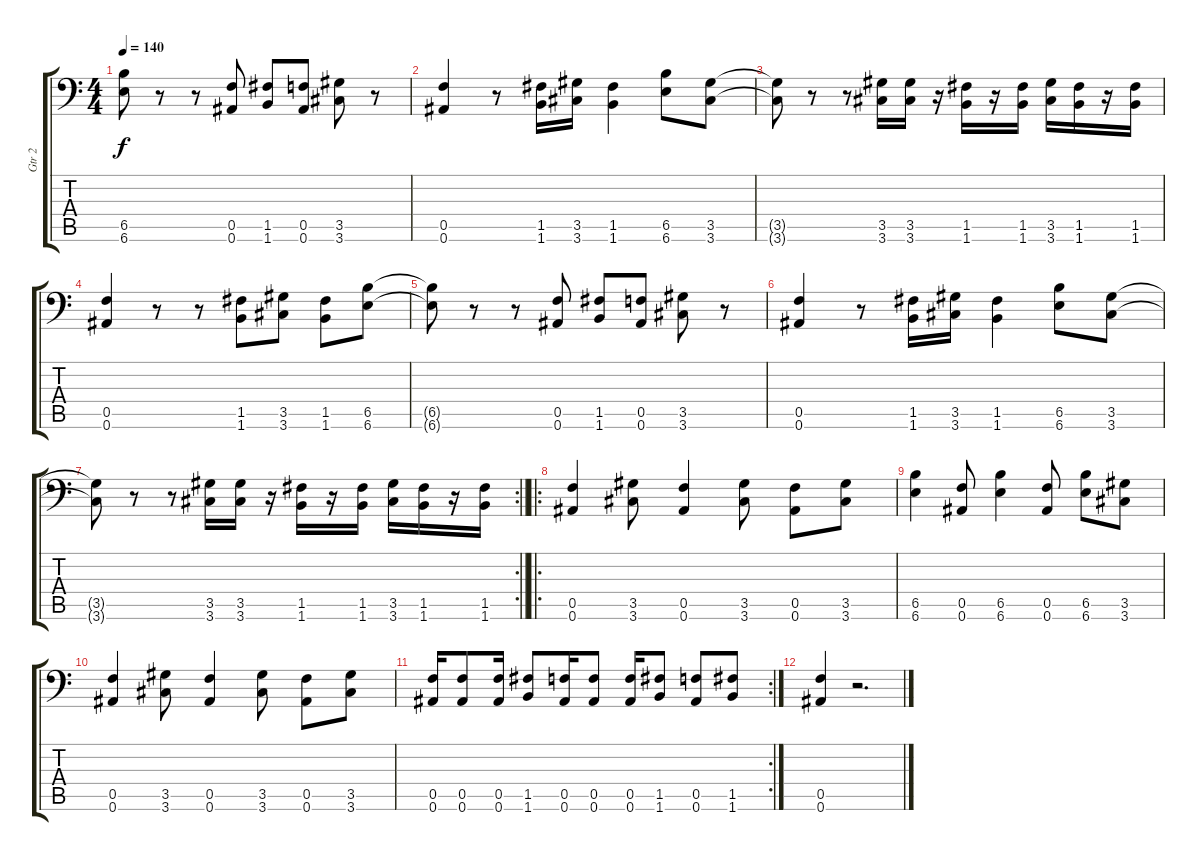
\track ("Gtr 2" "Gtr 2") {instrument distortionguitar}
\staff {score tabs}
\tuning (C4 G3 Eb3 Bb2 F2 Bb1) {hide}
\ts (4 4)
\tempo 140
\clef f4
\ks c
(6.5{t} 6.6{t}).8{dy f} r.8 r.8 (0.5 0.6).8 (1.5 1.6).8 (0.5 0.6).8 (3.5 3.6).8 r.8 |
(0.5 0.6).4 r.8 (1.5 1.6).16 (3.5 3.6).16 (1.5 1.6).4 (6.5 6.6).8 (3.5 3.6).8 |
(3.5{t} 3.6{t}).8 r.8 r.8 (3.5 3.6).16 (3.5 3.6).16 r.16 (1.5 1.6).16 r.16 (1.5 1.6).16 (3.5 3.6).16 (1.5 1.6).16 r.16 (1.5 1.6).16 |
(0.5 0.6).4 r.8 r.8 (1.5 1.6).8 (3.5 3.6).8 (1.5 1.6).8 (6.5 6.6).8 |
(6.5{t} 6.6{t}).8 r.8 r.8 (0.5 0.6).8 (1.5 1.6).8 (0.5 0.6).8 (3.5 3.6).8 r.8 |
(0.5 0.6).4 r.8 (1.5 1.6).16 (3.5 3.6).16 (1.5 1.6).4 (6.5 6.6).8 (3.5 3.6).8 |
\rc 2
\barLineRight lightlight
(3.5{t} 3.6{t}).8 r.8 r.8 (3.5 3.6).16 (3.5 3.6).16 r.16 (1.5 1.6).16 r.16 (1.5 1.6).16 (3.5 3.6).16 (1.5 1.6).16 r.16 (1.5 1.6).16 |
\ro
(0.5 0.6).4 (3.5 3.6).8 (0.5 0.6).4 (3.5 3.6).8 (0.5 0.6).8 (3.5 3.6).8 |
(6.5 6.6).4 (0.5 0.6).8 (6.5 6.6).4 (0.5 0.6).8 (6.5 6.6).8 (3.5 3.6).8 |
(0.5 0.6).4 (3.5 3.6).8 (0.5 0.6).4 (3.5 3.6).8 (0.5 0.6).8 (3.5 3.6).8 |
\rc 2
(0.5 0.6).16 (0.5 0.6).8 (0.5 0.6).16 (1.5 1.6).8 (0.5 0.6).16 (0.5 0.6).8 (0.5 0.6).16 (1.5 1.6).8 (0.5 0.6).8 (1.5 1.6).8 |
(0.5 0.6).4 r.2{d}
